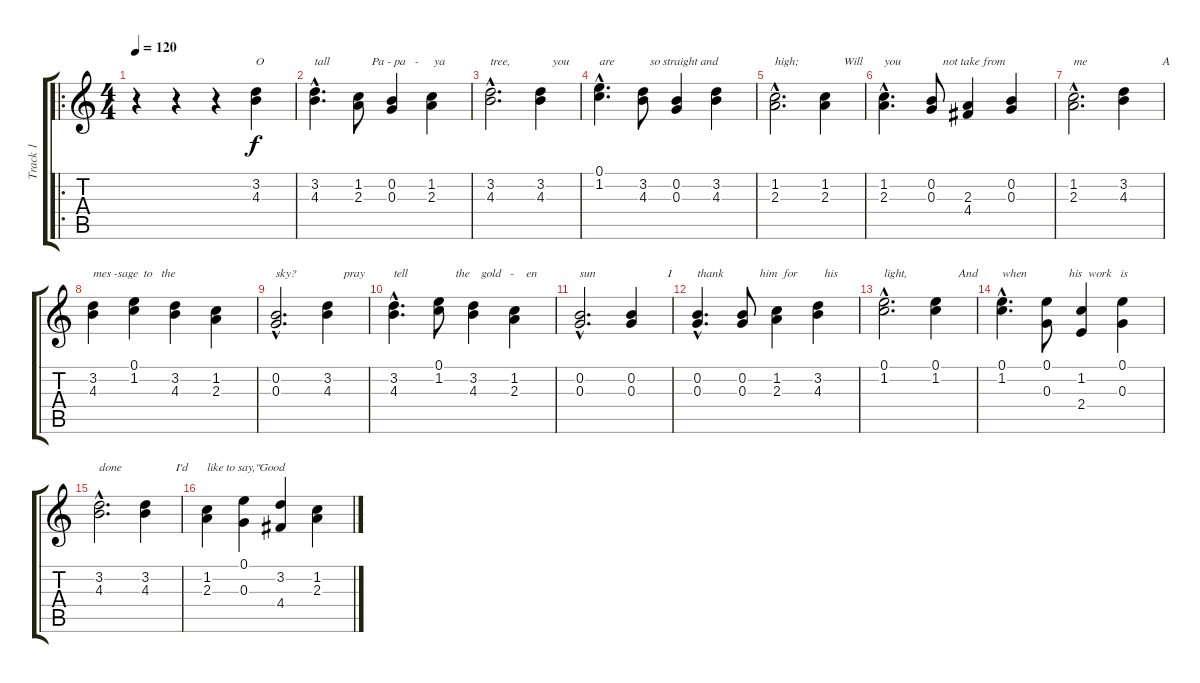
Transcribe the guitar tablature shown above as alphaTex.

\track ("Track 1" "Track 1") {instrument acousticguitarsteel}
\staff {score tabs}
\tuning (E4 B3 G3 D3 A2 E2) {hide}
\ro
\ts (4 4)
\tempo 120
\clef g2
\ks c
r.4{dy f instrument acousticguitarsteel} r.4 r.4 (3.2 4.3).4{txt "O"} |
(3.2{hac} 4.3{hac}).4{d txt "tall              Pa - pa   -     ya"} (1.2 2.3).8 (0.2 0.3).4 (1.2 2.3).4 |
(3.2{hac} 4.3{hac}).2{d txt "tree,              you"} (3.2 4.3).4 |
(0.1{hac} 1.2{hac}).4{d txt "are            so straight and"} (3.2 4.3).8 (0.2 0.3).4 (3.2 4.3).4 |
(1.2{hac} 2.3{hac}).2{d txt "high;               Will"} (1.2 2.3).4 |
(1.2{hac} 2.3{hac}).4{d txt "you              not take from"} (0.2 0.3).8 (2.3 4.4).4 (0.2 0.3).4 |
(1.2{hac} 2.3{hac}).2{d txt "me                         A"} (3.2 4.3).4 |
(3.2 4.3).4{txt "mes -sage  to   the"} (0.1 1.2).4 (3.2 4.3).4 (1.2 2.3).4 |
(0.2{hac} 0.3{hac}).2{d txt "sky?                pray"} (3.2 4.3).4 |
(3.2{hac} 4.3{hac}).4{d txt "tell                the    gold   -    en "} (0.1 1.2).8 (3.2 4.3).4 (1.2 2.3).4 |
(0.2{hac} 0.3{hac}).2{d txt "sun                        I"} (0.2 0.3).4 |
(0.2{hac} 0.3{hac}).4{d txt "thank            him  for         his"} (0.2 0.3).8 (1.2 2.3).4 (3.2 4.3).4 |
(0.1{hac} 1.2{hac}).2{d txt "light,                 And"} (0.1 1.2).4 |
(0.1{hac} 1.2{hac}).4{d txt "when              his  work   is"} (0.1 0.3).8 (1.2 2.4).4 (0.1 0.3).4 |
(3.2{hac} 4.3{hac}).2{d txt "done                  I'd"} (3.2 4.3).4 |
(1.2 2.3).4{txt "like to say,\"Good"} (0.1 0.3).4 (3.2 4.4).4 (1.2 2.3).4
